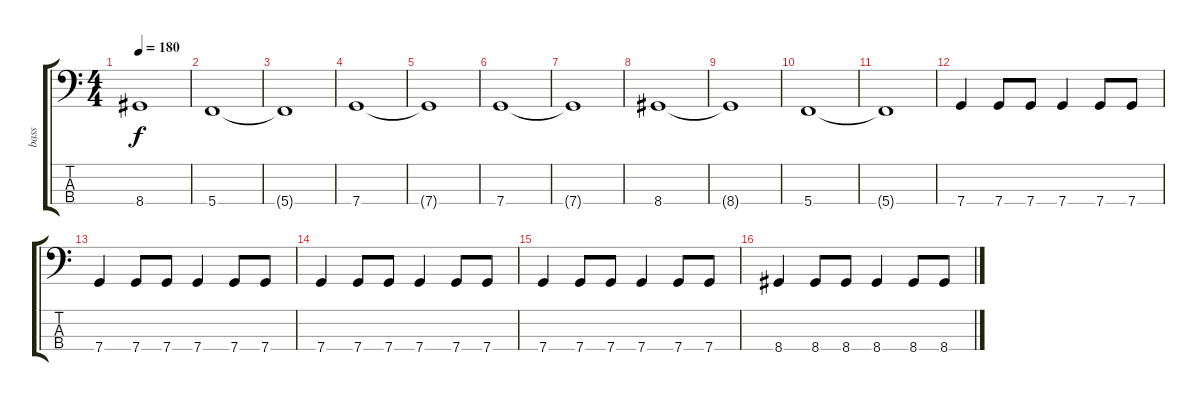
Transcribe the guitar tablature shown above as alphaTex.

\track ("bass" "bass") {instrument electricbasspick}
\staff {score tabs}
\tuning (F2 C2 G1 C1) {hide}
\ts (4 4)
\tempo 180
\clef f4
\ks c
8.4{t}.1{dy f} |
5.4.1 |
5.4{t}.1 |
7.4.1 |
7.4{t}.1 |
7.4.1 |
7.4{t}.1 |
8.4.1 |
8.4{t}.1 |
5.4.1 |
5.4{t}.1 |
7.4.4 7.4.8 7.4.8 7.4.4 7.4.8 7.4.8 |
7.4.4 7.4.8 7.4.8 7.4.4 7.4.8 7.4.8 |
7.4.4 7.4.8 7.4.8 7.4.4 7.4.8 7.4.8 |
7.4.4 7.4.8 7.4.8 7.4.4 7.4.8 7.4.8 |
8.4.4 8.4.8 8.4.8 8.4.4 8.4.8 8.4.8
